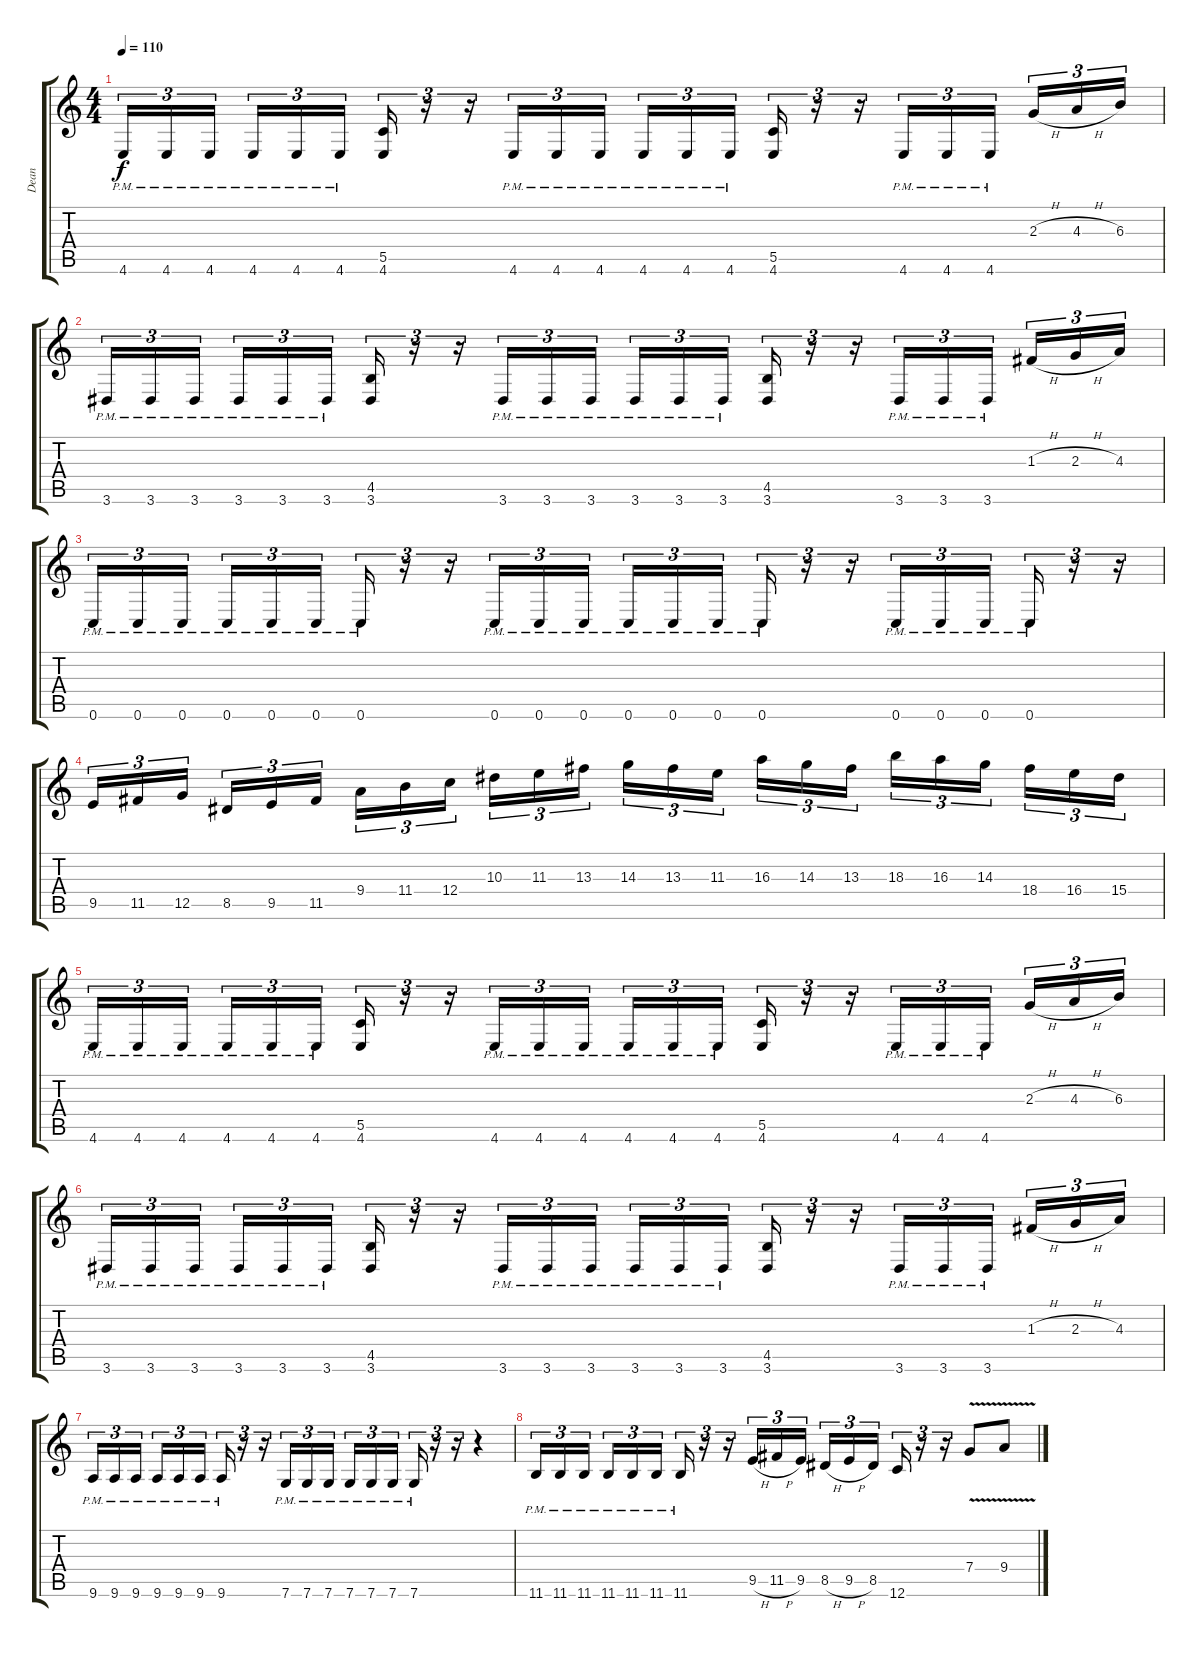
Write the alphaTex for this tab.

\track ("Dean" "Dean") {instrument distortionguitar}
\staff {score tabs}
\tuning (D4 A3 F3 C3 G2 C2) {hide}
\ts (4 4)
\tempo 110
\clef g2
\ks c
4.6{pm}.16{tu (3 2) dy f volume 11 balance 8} 4.6{pm}.16{tu (3 2)} 4.6{pm}.16{tu (3 2) beam splitsecondary} 4.6{pm}.16{tu (3 2)} 4.6{pm}.16{tu (3 2)} 4.6{pm}.16{tu (3 2)} (5.5 4.6).16{tu (3 2)} r.16{tu (3 2)} r.16{tu (3 2)} 4.6{pm}.16{tu (3 2)} 4.6{pm}.16{tu (3 2)} 4.6{pm}.16{tu (3 2)} 4.6{pm}.16{tu (3 2)} 4.6{pm}.16{tu (3 2)} 4.6{pm}.16{tu (3 2) beam splitsecondary} (5.5 4.6).16{tu (3 2)} r.16{tu (3 2)} r.16{tu (3 2)} 4.6{pm}.16{tu (3 2)} 4.6{pm}.16{tu (3 2)} 4.6{pm}.16{tu (3 2) beam splitsecondary} 2.3{h}.16{tu (3 2)} 4.3{h}.16{tu (3 2)} 6.3.16{tu (3 2)} |
3.6{pm}.16{tu (3 2)} 3.6{pm}.16{tu (3 2)} 3.6{pm}.16{tu (3 2) beam splitsecondary} 3.6{pm}.16{tu (3 2)} 3.6{pm}.16{tu (3 2)} 3.6{pm}.16{tu (3 2)} (4.5 3.6).16{tu (3 2)} r.16{tu (3 2)} r.16{tu (3 2)} 3.6{pm}.16{tu (3 2)} 3.6{pm}.16{tu (3 2)} 3.6{pm}.16{tu (3 2)} 3.6{pm}.16{tu (3 2)} 3.6{pm}.16{tu (3 2)} 3.6{pm}.16{tu (3 2) beam splitsecondary} (4.5 3.6).16{tu (3 2)} r.16{tu (3 2)} r.16{tu (3 2)} 3.6{pm}.16{tu (3 2)} 3.6{pm}.16{tu (3 2)} 3.6{pm}.16{tu (3 2) beam splitsecondary} 1.3{h}.16{tu (3 2)} 2.3{h}.16{tu (3 2)} 4.3.16{tu (3 2)} |
0.6{pm}.16{tu (3 2)} 0.6{pm}.16{tu (3 2)} 0.6{pm}.16{tu (3 2) beam splitsecondary} 0.6{pm}.16{tu (3 2)} 0.6{pm}.16{tu (3 2)} 0.6{pm}.16{tu (3 2)} 0.6{pm}.16{tu (3 2)} r.16{tu (3 2)} r.16{tu (3 2)} 0.6{pm}.16{tu (3 2)} 0.6{pm}.16{tu (3 2)} 0.6{pm}.16{tu (3 2)} 0.6{pm}.16{tu (3 2)} 0.6{pm}.16{tu (3 2)} 0.6{pm}.16{tu (3 2) beam splitsecondary} 0.6{pm}.16{tu (3 2)} r.16{tu (3 2)} r.16{tu (3 2)} 0.6{pm}.16{tu (3 2)} 0.6{pm}.16{tu (3 2)} 0.6{pm}.16{tu (3 2) beam splitsecondary} 0.6{pm}.16{tu (3 2)} r.16{tu (3 2)} r.16{tu (3 2)} |
9.5.16{tu (3 2) volume 9 balance 0} 11.5.16{tu (3 2)} 12.5.16{tu (3 2) beam splitsecondary} 8.5.16{tu (3 2)} 9.5.16{tu (3 2)} 11.5.16{tu (3 2)} 9.4.16{tu (3 2)} 11.4.16{tu (3 2)} 12.4.16{tu (3 2) beam splitsecondary} 10.3.16{tu (3 2)} 11.3.16{tu (3 2)} 13.3.16{tu (3 2)} 14.3.16{tu (3 2)} 13.3.16{tu (3 2)} 11.3.16{tu (3 2) beam splitsecondary} 16.3.16{tu (3 2)} 14.3.16{tu (3 2)} 13.3.16{tu (3 2)} 18.3.16{tu (3 2)} 16.3.16{tu (3 2)} 14.3.16{tu (3 2) beam splitsecondary} 18.4.16{tu (3 2)} 16.4.16{tu (3 2)} 15.4.16{tu (3 2)} |
4.6{pm}.16{tu (3 2) balance 8} 4.6{pm}.16{tu (3 2)} 4.6{pm}.16{tu (3 2) beam splitsecondary} 4.6{pm}.16{tu (3 2)} 4.6{pm}.16{tu (3 2)} 4.6{pm}.16{tu (3 2)} (5.5 4.6).16{tu (3 2)} r.16{tu (3 2)} r.16{tu (3 2)} 4.6{pm}.16{tu (3 2)} 4.6{pm}.16{tu (3 2)} 4.6{pm}.16{tu (3 2)} 4.6{pm}.16{tu (3 2)} 4.6{pm}.16{tu (3 2)} 4.6{pm}.16{tu (3 2) beam splitsecondary} (5.5 4.6).16{tu (3 2)} r.16{tu (3 2)} r.16{tu (3 2)} 4.6{pm}.16{tu (3 2)} 4.6{pm}.16{tu (3 2)} 4.6{pm}.16{tu (3 2) beam splitsecondary} 2.3{h}.16{tu (3 2)} 4.3{h}.16{tu (3 2)} 6.3.16{tu (3 2)} |
3.6{pm}.16{tu (3 2)} 3.6{pm}.16{tu (3 2)} 3.6{pm}.16{tu (3 2) beam splitsecondary} 3.6{pm}.16{tu (3 2)} 3.6{pm}.16{tu (3 2)} 3.6{pm}.16{tu (3 2)} (4.5 3.6).16{tu (3 2)} r.16{tu (3 2)} r.16{tu (3 2)} 3.6{pm}.16{tu (3 2)} 3.6{pm}.16{tu (3 2)} 3.6{pm}.16{tu (3 2)} 3.6{pm}.16{tu (3 2)} 3.6{pm}.16{tu (3 2)} 3.6{pm}.16{tu (3 2) beam splitsecondary} (4.5 3.6).16{tu (3 2)} r.16{tu (3 2)} r.16{tu (3 2)} 3.6{pm}.16{tu (3 2)} 3.6{pm}.16{tu (3 2)} 3.6{pm}.16{tu (3 2) beam splitsecondary} 1.3{h}.16{tu (3 2)} 2.3{h}.16{tu (3 2)} 4.3.16{tu (3 2)} |
9.6{pm}.16{tu (3 2)} 9.6{pm}.16{tu (3 2)} 9.6{pm}.16{tu (3 2) beam splitsecondary} 9.6{pm}.16{tu (3 2)} 9.6{pm}.16{tu (3 2)} 9.6{pm}.16{tu (3 2)} 9.6{pm}.16{tu (3 2)} r.16{tu (3 2)} r.16{tu (3 2)} 7.6{pm}.16{tu (3 2)} 7.6{pm}.16{tu (3 2)} 7.6{pm}.16{tu (3 2)} 7.6{pm}.16{tu (3 2)} 7.6{pm}.16{tu (3 2)} 7.6{pm}.16{tu (3 2) beam splitsecondary} 7.6{pm}.16{tu (3 2)} r.16{tu (3 2)} r.16{tu (3 2)} r.4 |
11.6{pm}.16{tu (3 2)} 11.6{pm}.16{tu (3 2)} 11.6{pm}.16{tu (3 2) beam splitsecondary} 11.6{pm}.16{tu (3 2)} 11.6{pm}.16{tu (3 2)} 11.6{pm}.16{tu (3 2)} 11.6{pm}.16{tu (3 2)} r.16{tu (3 2)} r.16{tu (3 2)} 9.5{h}.16{tu (3 2) balance 0} 11.5{h}.16{tu (3 2)} 9.5.16{tu (3 2)} 8.5{h}.16{tu (3 2)} 9.5{h}.16{tu (3 2)} 8.5.16{tu (3 2) beam splitsecondary} 12.6.16{tu (3 2)} r.16{tu (3 2)} r.16{tu (3 2)} 7.4{v}.8 9.4{v}.8
